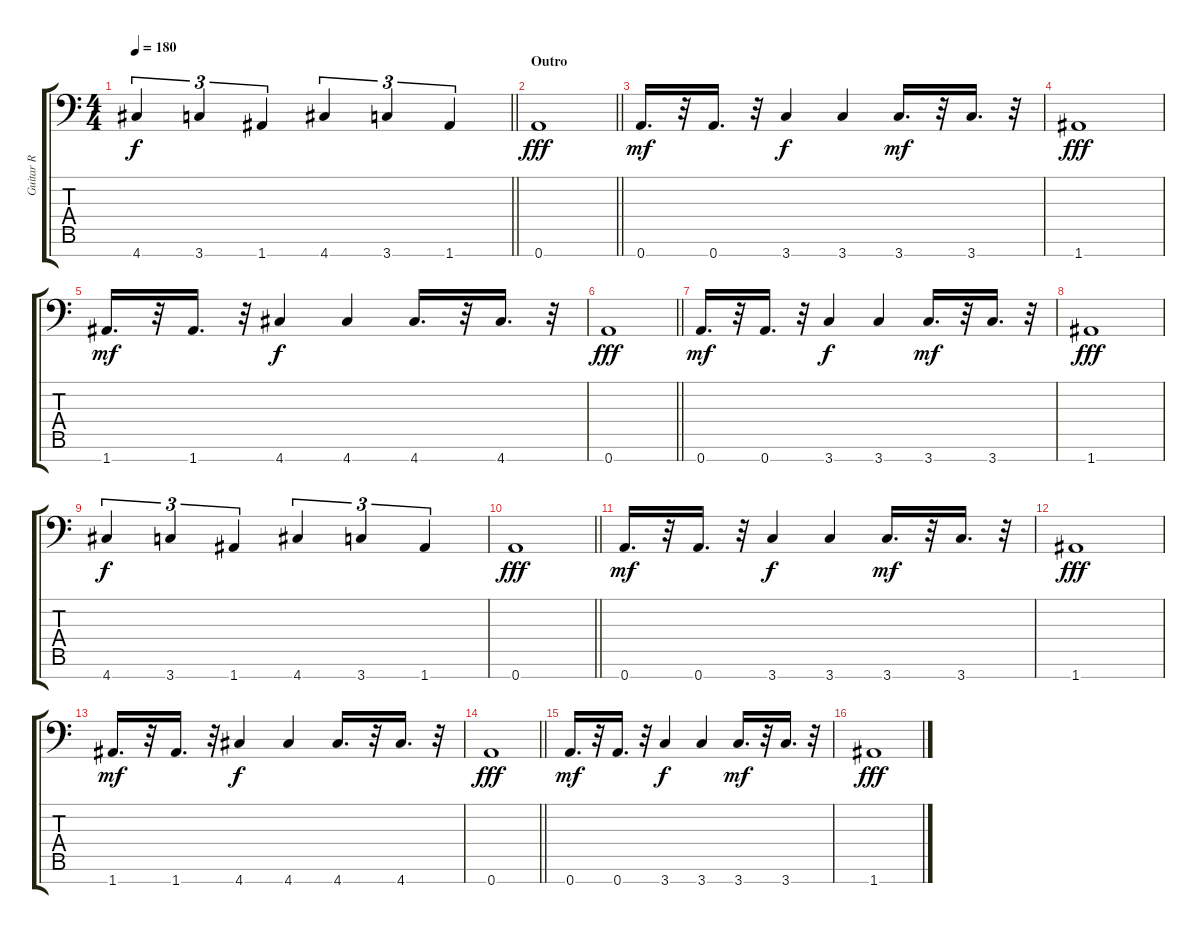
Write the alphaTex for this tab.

\track ("Guitar R" "Guitar R") {instrument overdrivenguitar}
\staff {score tabs}
\tuning (E4 B3 G3 D3 A2 E2 A1) {hide}
\ts (4 4)
\tempo 180
\clef f4
\barLineRight lightlight
\ks c
4.7.4{tu (3 2) dy f} 3.7.4{tu (3 2)} 1.7.4{tu (3 2)} 4.7.4{tu (3 2)} 3.7.4{tu (3 2)} 1.7.4{tu (3 2)} |
\section ("" "Outro")
\barLineRight lightlight
0.7.1{dy fff} |
0.7.16{d dy mf} r.32 0.7.16{d} r.32 3.7.4{dy f} 3.7.4 3.7.16{d dy mf} r.32 3.7.16{d} r.32 |
1.7.1{dy fff} |
1.7.16{d dy mf} r.32 1.7.16{d} r.32 4.7.4{dy f} 4.7.4 4.7.16{d} r.32 4.7.16{d} r.32 |
\barLineRight lightlight
0.7.1{dy fff} |
0.7.16{d dy mf} r.32 0.7.16{d} r.32 3.7.4{dy f} 3.7.4 3.7.16{d dy mf} r.32 3.7.16{d} r.32 |
1.7.1{dy fff} |
4.7.4{tu (3 2) dy f} 3.7.4{tu (3 2)} 1.7.4{tu (3 2)} 4.7.4{tu (3 2)} 3.7.4{tu (3 2)} 1.7.4{tu (3 2)} |
\barLineRight lightlight
0.7.1{dy fff} |
0.7.16{d dy mf} r.32 0.7.16{d} r.32 3.7.4{dy f} 3.7.4 3.7.16{d dy mf} r.32 3.7.16{d} r.32 |
1.7.1{dy fff} |
1.7.16{d dy mf} r.32 1.7.16{d} r.32 4.7.4{dy f} 4.7.4 4.7.16{d} r.32 4.7.16{d} r.32 |
\barLineRight lightlight
0.7.1{dy fff} |
0.7.16{d dy mf} r.32 0.7.16{d} r.32 3.7.4{dy f} 3.7.4 3.7.16{d dy mf} r.32 3.7.16{d} r.32 |
1.7.1{dy fff}
